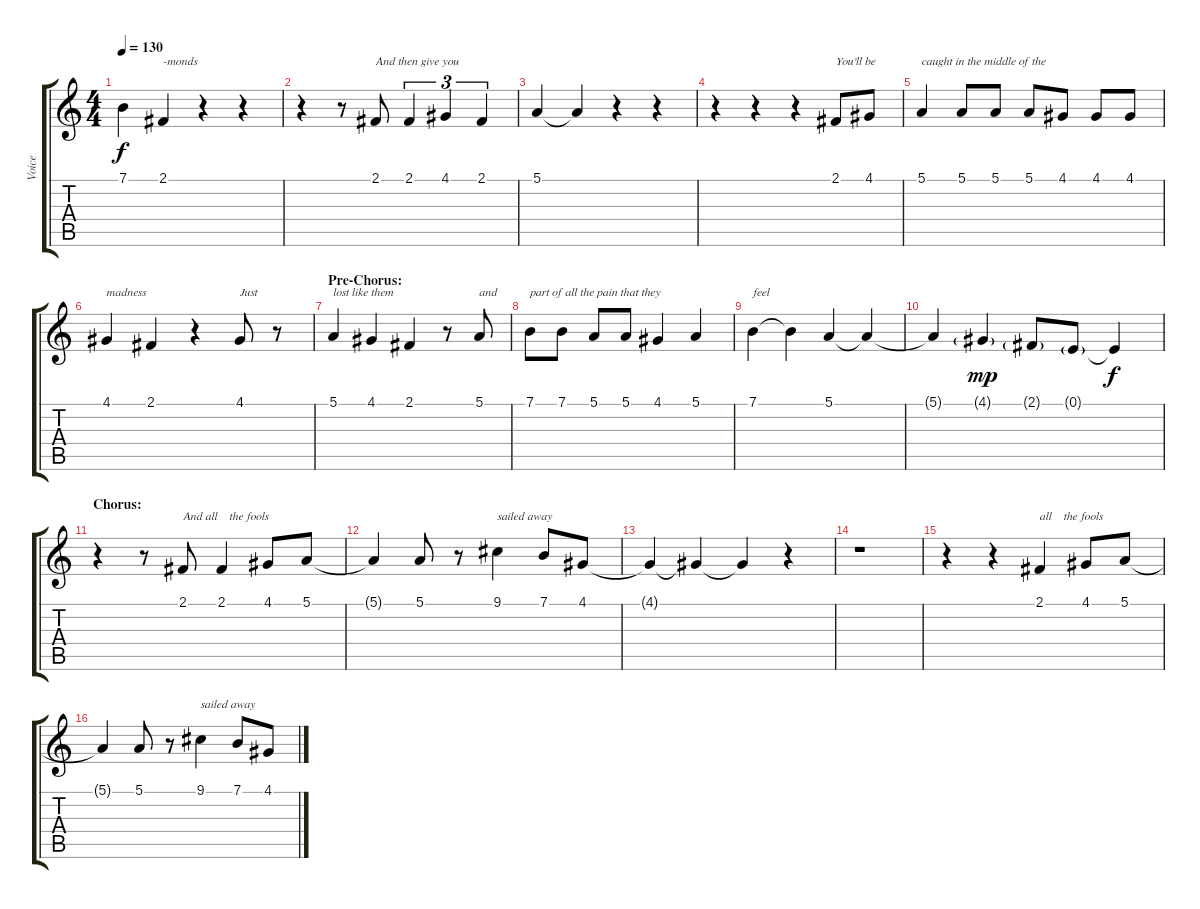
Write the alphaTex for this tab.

\track ("Voice" "Voice") {instrument oboe}
\staff {score tabs}
\tuning (E4 B3 G3 D3 A2 E2) {hide}
\ts (4 4)
\tempo 130
\clef g2
\ks c
7.1{t}.4{dy f} 2.1.4{txt "-monds"} r.4 r.4 |
r.4 r.8 2.1.8{txt "And then give you"} 2.1.4{tu (3 2)} 4.1.4{tu (3 2)} 2.1.4{tu (3 2)} |
5.1.4 5.1{t}.4 r.4 r.4 |
r.4 r.4 r.4 2.1.8{txt "You'll be"} 4.1.8 |
5.1.4{txt "caught in the middle of the"} 5.1.8 5.1.8 5.1.8 4.1.8 4.1.8 4.1.8 |
4.1.4{txt "madness"} 2.1.4 r.4 4.1.8{txt "Just"} r.8 |
\section ("" "Pre-Chorus:")
5.1.4{txt "lost like them"} 4.1.4 2.1.4 r.8 5.1.8{txt "and"} |
7.1.8{txt "part of all the pain that they"} 7.1.8 5.1.8 5.1.8 4.1.4 5.1.4 |
7.1.4{txt "feel"} 7.1{t}.4 5.1.4 5.1{t}.4 |
5.1{t}.4 4.1{g}.4{dy mp} 2.1{g}.8 0.1{g}.8 0.1{t}.4{dy f} |
\section ("" "Chorus:")
r.4 r.8 2.1.8{txt "And all    the fools"} 2.1.4 4.1.8 5.1.8 |
5.1{t}.4 5.1.8 r.8 9.1.4{txt "sailed away"} 7.1.8 4.1.8 |
4.1{t}.4 4.1{t}.4 4.1{t}.4 r.4 |
r.1 |
r.4 r.4 2.1.4{txt "all    the fools"} 4.1.8 5.1.8 |
5.1{t}.4 5.1.8 r.8 9.1.4{txt "sailed away"} 7.1.8 4.1.8
